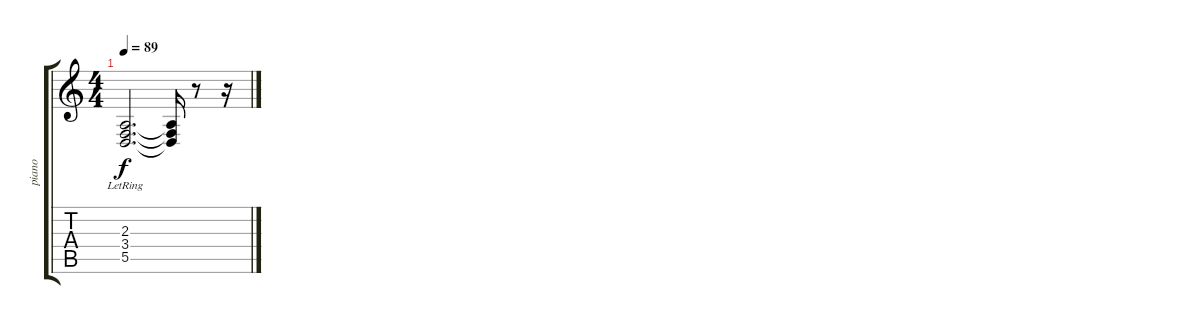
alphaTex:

\track ("piano" "piano") {instrument acousticgrandpiano}
\staff {score tabs}
\tuning (E4 B3 G3 D3 A2 E2) {hide}
\ts (4 4)
\tempo 89
\clef g2
\ks c
(2.3{lr} 3.4{lr} 5.5{lr}).2{d dy f} (2.3{t} 3.4{t} 5.5{t}).16 r.8 r.16
